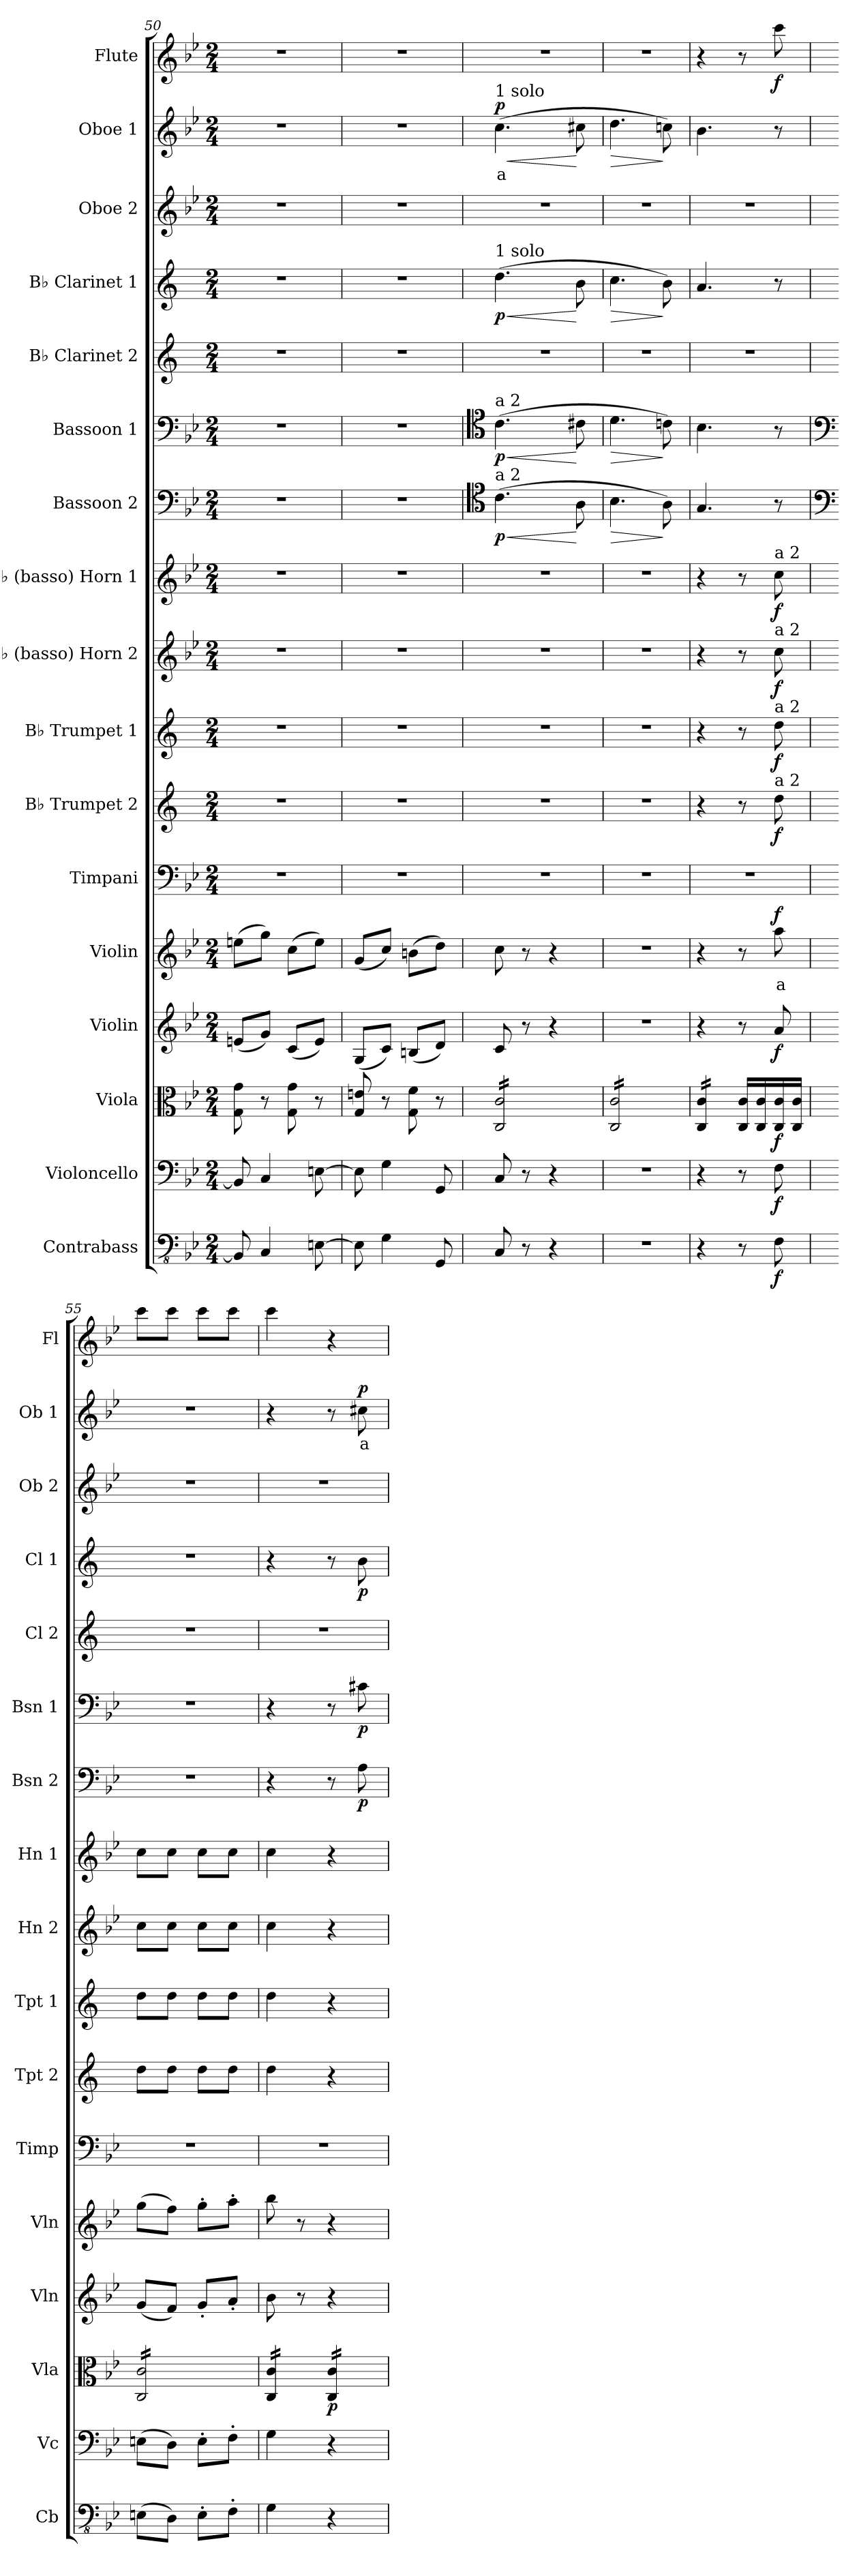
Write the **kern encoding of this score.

**kern	**dynam	**kern	**dynam	**kern	**dynam	**kern	**dynam	**kern	**text	**dynam	**kern	**kern	**dynam	**kern	**dynam	**kern	**dynam	**kern	**dynam	**kern	**dynam	**kern	**dynam	**kern	**kern	**dynam	**kern	**kern	**text	**dynam	**kern	**dynam
*part17	*part17	*part16	*part16	*part15	*part15	*part14	*part14	*part13	*part13	*part13	*part12	*part11	*part11	*part10	*part10	*part9	*part9	*part8	*part8	*part7	*part7	*part6	*part6	*part5	*part4	*part4	*part3	*part2	*part2	*part2	*part1	*part1
*staff17	*staff17	*staff16	*staff16	*staff15	*staff15	*staff14	*staff14	*staff13	*staff13	*staff13	*staff12	*staff11	*staff11	*staff10	*staff10	*staff9	*staff9	*staff8	*staff8	*staff7	*staff7	*staff6	*staff6	*staff5	*staff4	*staff4	*staff3	*staff2	*staff2	*staff2	*staff1	*staff1
*I"Contrabass	*	*I"Violoncello	*	*I"Viola	*	*I"Violin	*	*I"Violin	*	*	*I"Timpani	*I"B♭ Trumpet 2	*	*I"B♭ Trumpet 1	*	*I"B♭ (basso) Horn 2	*	*I"B♭ (basso) Horn 1	*	*I"Bassoon 2	*	*I"Bassoon 1	*	*I"B♭ Clarinet 2	*I"B♭ Clarinet 1	*	*I"Oboe 2	*I"Oboe 1	*	*	*I"Flute	*
*I'Cb	*	*I'Vc	*	*I'Vla	*	*I'Vln	*	*I'Vln	*	*	*I'Timp	*I'Tpt 2	*	*I'Tpt 1	*	*I'Hn 2	*	*I'Hn 1	*	*I'Bsn 2	*	*I'Bsn 1	*	*I'Cl 2	*I'Cl 1	*	*I'Ob 2	*I'Ob 1	*	*	*I'Fl	*
*clefFv4	*	*clefF4	*	*clefC3	*	*clefG2	*	*clefG2	*	*	*clefF4	*clefG2	*	*clefG2	*	*clefG2	*	*clefG2	*	*clefF4	*	*clefF4	*	*clefG2	*clefG2	*	*clefG2	*clefG2	*	*	*clefG2	*
*	*	*	*	*	*	*	*	*	*	*	*	*ITrd1c2	*	*ITrd1c2	*	*ITrd8c14	*	*ITrd8c14	*	*	*	*	*	*ITrd1c2	*ITrd1c2	*	*	*	*	*	*	*
*k[b-e-]	*	*k[b-e-]	*	*k[b-e-]	*	*k[b-e-]	*	*k[b-e-]	*	*	*k[b-e-]	*k[b-e-]	*	*k[b-e-]	*	*k[b-e-]	*	*k[b-e-]	*	*k[b-e-]	*	*k[b-e-]	*	*k[b-e-]	*k[b-e-]	*	*k[b-e-]	*k[b-e-]	*	*	*k[b-e-]	*
*M2/4	*	*M2/4	*	*M2/4	*	*M2/4	*	*M2/4	*	*	*M2/4	*M2/4	*	*M2/4	*	*M2/4	*	*M2/4	*	*M2/4	*	*M2/4	*	*M2/4	*M2/4	*	*M2/4	*M2/4	*	*	*M2/4	*
=50	=50	=50	=50	=50	=50	=50	=50	=50	=50	=50	=50	=50	=50	=50	=50	=50	=50	=50	=50	=50	=50	=50	=50	=50	=50	=50	=50	=50	=50	=50	=50	=50
8BBB/]	.	8BB/]	.	8G\ 8g\	.	(<8en/L	.	(>8een\L	.	.	2r	2r	.	2r	.	2r	.	2r	.	2r	.	2r	.	2r	2r	.	2r	2r	.	.	2r	.
4CC/	.	4C/	.	8r	.	8g/J)	.	8gg\J)	.	.	.	.	.	.	.	.	.	.	.	.	.	.	.	.	.	.	.	.	.	.	.	.
.	.	.	.	8G\ 8g\	.	(<8c/L	.	(>8cc\L	.	.	.	.	.	.	.	.	.	.	.	.	.	.	.	.	.	.	.	.	.	.	.	.
[8EEn\	.	[8En\	.	8r	.	8e/J)	.	8ee\J)	.	.	.	.	.	.	.	.	.	.	.	.	.	.	.	.	.	.	.	.	.	.	.	.
=51	=51	=51	=51	=51	=51	=51	=51	=51	=51	=51	=51	=51	=51	=51	=51	=51	=51	=51	=51	=51	=51	=51	=51	=51	=51	=51	=51	=51	=51	=51	=51	=51
8EE\]	.	8E\]	.	8G/ 8en/	.	(<8G/L	.	(<8g/L	.	.	2r	2r	.	2r	.	2r	.	2r	.	2r	.	2r	.	2r	2r	.	2r	2r	.	.	2r	.
4GG\	.	4G\	.	8r	.	8c/J)	.	8cc/J)	.	.	.	.	.	.	.	.	.	.	.	.	.	.	.	.	.	.	.	.	.	.	.	.
.	.	.	.	8G\ 8f\	.	(<8Bn/L	.	(>8bn\L	.	.	.	.	.	.	.	.	.	.	.	.	.	.	.	.	.	.	.	.	.	.	.	.
8GGG/	.	8GG/	.	8r	.	8d/J)	.	8dd\J)	.	.	.	.	.	.	.	.	.	.	.	.	.	.	.	.	.	.	.	.	.	.	.	.
=52	=52	=52	=52	=52	=52	=52	=52	=52	=52	=52	=52	=52	=52	=52	=52	=52	=52	=52	=52	=52	=52	=52	=52	=52	=52	=52	=52	=52	=52	=52	=52	=52
*	*	*	*	*	*	*	*	*	*	*	*	*	*	*	*	*	*	*	*	*clefC4	*	*clefC4	*	*	*	*	*	*	*	*	*	*
!	!	!	!	!	!	!	!	!	!	!	!	!	!	!	!	!	!	!	!	!	!	!	!	!	!	!	!	!LO:TX:a:t=1 solo	!	!	!	!
!	!	!	!	!	!	!	!	!	!	!	!	!	!	!	!	!	!	!	!	!	!	!	!	!	!LO:TX:a:t=1 solo	!	!	!	!	!	!	!
!	!	!	!	!	!	!	!	!	!	!	!	!	!	!	!	!	!	!	!	!	!	!LO:TX:a:t=a 2	!	!	!	!	!	!	!	!	!	!
!	!	!	!	!	!	!	!	!	!	!	!	!	!	!	!	!	!	!	!	!LO:TX:a:t=a 2	!	!	!	!	!	!	!	!	!	!	!	!
!	!	!	!	!	!	!	!	!	!	!	!	!	!	!	!	!	!	!	!	!	!LO:HP:b	!	!LO:HP:b	!	!	!LO:HP:b	!	!	!LO:LY:b:color=#FF0000	!LO:HP:b	!	!
!	!	!	!	!	!	!	!	!	!	!	!	!	!	!	!	!	!	!	!	!	!LO:DY:n=1:b	!	!LO:DY:n=1:b	!	!	!LO:DY:n=1:b	!	!	!	!LO:DY:n=1:b	!	!
*	*	*	*	*tremolo	*	*	*	*	*	*	*	*	*	*	*	*	*	*	*	*	*	*	*	*	*	*	*	*	*	*	*	*
8CC/	.	8C/	.	16C/ 16c/LL	.	8c/	.	8cc\	.	.	2r	2r	.	2r	.	2r	.	2r	.	(>4.c\	< p	(>4.c\	< p	2r	(>4.cc\	< p	2r	(>4.cc\	a	< p	2r	.
.	.	.	.	16C/ 16c/	.	.	.	.	.	.	.	.	.	.	.	.	.	.	.	.	.	.	.	.	.	.	.	.	.	.	.	.
8r	.	8r	.	16C/ 16c/	.	8r	.	8r	.	.	.	.	.	.	.	.	.	.	.	.	.	.	.	.	.	.	.	.	.	.	.	.
.	.	.	.	16C/ 16c/	.	.	.	.	.	.	.	.	.	.	.	.	.	.	.	.	.	.	.	.	.	.	.	.	.	.	.	.
4r	.	4r	.	16C/ 16c/	.	4r	.	4r	.	.	.	.	.	.	.	.	.	.	.	.	.	.	.	.	.	.	.	.	.	.	.	.
.	.	.	.	16C/ 16c/	.	.	.	.	.	.	.	.	.	.	.	.	.	.	.	.	.	.	.	.	.	.	.	.	.	.	.	.
.	.	.	.	16C/ 16c/	.	.	.	.	.	.	.	.	.	.	.	.	.	.	.	8A\	[	8c#X\	[	.	8a\	[	.	8cc#X\	.	[	.	.
.	.	.	.	16C/ 16c/JJ	.	.	.	.	.	.	.	.	.	.	.	.	.	.	.	.	.	.	.	.	.	.	.	.	.	.	.	.
=53	=53	=53	=53	=53	=53	=53	=53	=53	=53	=53	=53	=53	=53	=53	=53	=53	=53	=53	=53	=53	=53	=53	=53	=53	=53	=53	=53	=53	=53	=53	=53	=53
!	!	!	!	!	!	!	!	!	!	!	!	!	!	!	!	!	!	!	!	!	!LO:HP:b	!	!LO:HP:b	!	!	!LO:HP:b	!	!	!	!LO:HP:b	!	!
2r	.	2r	.	16C/ 16c/LL	.	2r	.	2r	.	.	2r	2r	.	2r	.	2r	.	2r	.	4.B-\	>	4.d\	>	2r	4.b-\	>	2r	4.dd\	.	>	2r	.
.	.	.	.	16C/ 16c/	.	.	.	.	.	.	.	.	.	.	.	.	.	.	.	.	.	.	.	.	.	.	.	.	.	.	.	.
.	.	.	.	16C/ 16c/	.	.	.	.	.	.	.	.	.	.	.	.	.	.	.	.	.	.	.	.	.	.	.	.	.	.	.	.
.	.	.	.	16C/ 16c/	.	.	.	.	.	.	.	.	.	.	.	.	.	.	.	.	.	.	.	.	.	.	.	.	.	.	.	.
.	.	.	.	16C/ 16c/	.	.	.	.	.	.	.	.	.	.	.	.	.	.	.	.	.	.	.	.	.	.	.	.	.	.	.	.
.	.	.	.	16C/ 16c/	.	.	.	.	.	.	.	.	.	.	.	.	.	.	.	.	.	.	.	.	.	.	.	.	.	.	.	.
.	.	.	.	16C/ 16c/	.	.	.	.	.	.	.	.	.	.	.	.	.	.	.	8A\)	]	8cn\)	]	.	8a\)	]	.	8ccn\)	.	]	.	.
.	.	.	.	16C/ 16c/JJ	.	.	.	.	.	.	.	.	.	.	.	.	.	.	.	.	.	.	.	.	.	.	.	.	.	.	.	.
=54	=54	=54	=54	=54	=54	=54	=54	=54	=54	=54	=54	=54	=54	=54	=54	=54	=54	=54	=54	=54	=54	=54	=54	=54	=54	=54	=54	=54	=54	=54	=54	=54
4r	.	4r	.	16C/ 16c/LL	.	4r	.	4r	.	.	2r	4r	.	4r	.	4r	.	4r	.	4.G/	.	4.B-\	.	2r	4.g/	.	2r	4.b-\	.	.	4r	.
.	.	.	.	16C/ 16c/	.	.	.	.	.	.	.	.	.	.	.	.	.	.	.	.	.	.	.	.	.	.	.	.	.	.	.	.
.	.	.	.	16C/ 16c/	.	.	.	.	.	.	.	.	.	.	.	.	.	.	.	.	.	.	.	.	.	.	.	.	.	.	.	.
.	.	.	.	16C/ 16c/JJ	.	.	.	.	.	.	.	.	.	.	.	.	.	.	.	.	.	.	.	.	.	.	.	.	.	.	.	.
*	*	*	*	*Xtremolo	*	*	*	*	*	*	*	*	*	*	*	*	*	*	*	*	*	*	*	*	*	*	*	*	*	*	*	*
8r	.	8r	.	16C/ 16c/LL	.	8r	.	8r	.	.	.	8r	.	8r	.	8r	.	8r	.	.	.	.	.	.	.	.	.	.	.	.	8r	.
.	.	.	.	16C/ 16c/	.	.	.	.	.	.	.	.	.	.	.	.	.	.	.	.	.	.	.	.	.	.	.	.	.	.	.	.
!	!	!	!	!	!	!	!	!	!	!	!	!	!	!	!	!	!	!LO:TX:a:t=a 2	!	!	!	!	!	!	!	!	!	!	!	!	!	!
!	!	!	!	!	!	!	!	!	!	!	!	!	!	!	!	!LO:TX:a:t=a 2	!	!	!	!	!	!	!	!	!	!	!	!	!	!	!	!
!	!	!	!	!	!	!	!	!	!	!	!	!	!	!LO:TX:a:t=a 2	!	!	!	!	!	!	!	!	!	!	!	!	!	!	!	!	!	!
!	!	!	!	!	!	!	!	!	!	!	!	!LO:TX:a:t=a 2	!	!	!	!	!	!	!	!	!	!	!	!	!	!	!	!	!	!	!	!
!	!LO:DY:b	!	!LO:DY:b	!	!LO:DY:b	!	!LO:DY:b	!	!LO:LY:b:color=#FF0000	!LO:DY:b	!	!	!LO:DY:b	!	!LO:DY:b	!	!LO:DY:b	!	!LO:DY:b	!	!	!	!	!	!	!	!	!	!	!	!	!LO:DY:b
8FF\	f	8F\	f	16C/ 16c/	f	8a/	f	8aa\	a	f	.	8cc\	f	8cc\	f	8c\	f	8c\	f	8r	.	8r	.	.	8r	.	.	8r	.	.	8ccc\	f
.	.	.	.	16C/ 16c/JJ	.	.	.	.	.	.	.	.	.	.	.	.	.	.	.	.	.	.	.	.	.	.	.	.	.	.	.	.
=55	=55	=55	=55	=55	=55	=55	=55	=55	=55	=55	=55	=55	=55	=55	=55	=55	=55	=55	=55	=55	=55	=55	=55	=55	=55	=55	=55	=55	=55	=55	=55	=55
*	*	*	*	*	*	*	*	*	*	*	*	*	*	*	*	*	*	*	*	*clefF4	*	*clefF4	*	*	*	*	*	*	*	*	*	*
*	*	*	*	*tremolo	*	*	*	*	*	*	*	*	*	*	*	*	*	*	*	*	*	*	*	*	*	*	*	*	*	*	*	*
(>8EEn\L	.	(>8En\L	.	16C/ 16c/LL	.	(<8g/L	.	(>8gg\L	.	.	2r	8cc\L	.	8cc\L	.	8c\L	.	8c\L	.	2r	.	2r	.	2r	2r	.	2r	2r	.	.	8ccc\L	.
.	.	.	.	16C/ 16c/	.	.	.	.	.	.	.	.	.	.	.	.	.	.	.	.	.	.	.	.	.	.	.	.	.	.	.	.
8DD\J)	.	8D\J)	.	16C/ 16c/	.	8f/J)	.	8ff\J)	.	.	.	8cc\J	.	8cc\J	.	8c\J	.	8c\J	.	.	.	.	.	.	.	.	.	.	.	.	8ccc\J	.
.	.	.	.	16C/ 16c/	.	.	.	.	.	.	.	.	.	.	.	.	.	.	.	.	.	.	.	.	.	.	.	.	.	.	.	.
8EE'\L	.	8E'\L	.	16C/ 16c/	.	8g'/L	.	8gg'\L	.	.	.	8cc\L	.	8cc\L	.	8c\L	.	8c\L	.	.	.	.	.	.	.	.	.	.	.	.	8ccc\L	.
.	.	.	.	16C/ 16c/	.	.	.	.	.	.	.	.	.	.	.	.	.	.	.	.	.	.	.	.	.	.	.	.	.	.	.	.
8FF'\J	.	8F'\J	.	16C/ 16c/	.	8a'/J	.	8aa'\J	.	.	.	8cc\J	.	8cc\J	.	8c\J	.	8c\J	.	.	.	.	.	.	.	.	.	.	.	.	8ccc\J	.
.	.	.	.	16C/ 16c/JJ	.	.	.	.	.	.	.	.	.	.	.	.	.	.	.	.	.	.	.	.	.	.	.	.	.	.	.	.
=56	=56	=56	=56	=56	=56	=56	=56	=56	=56	=56	=56	=56	=56	=56	=56	=56	=56	=56	=56	=56	=56	=56	=56	=56	=56	=56	=56	=56	=56	=56	=56	=56
4GG\	.	4G\	.	16C/ 16c/LL	.	8b-\	.	8bb-\	.	.	2r	4cc\	.	4cc\	.	4c\	.	4c\	.	4r	.	4r	.	2r	4r	.	2r	4r	.	.	4ccc\	.
.	.	.	.	16C/ 16c/	.	.	.	.	.	.	.	.	.	.	.	.	.	.	.	.	.	.	.	.	.	.	.	.	.	.	.	.
.	.	.	.	16C/ 16c/	.	8r	.	8r	.	.	.	.	.	.	.	.	.	.	.	.	.	.	.	.	.	.	.	.	.	.	.	.
.	.	.	.	16C/ 16c/JJ	.	.	.	.	.	.	.	.	.	.	.	.	.	.	.	.	.	.	.	.	.	.	.	.	.	.	.	.
!	!	!	!	!	!LO:DY:b	!	!	!	!	!	!	!	!	!	!	!	!	!	!	!	!	!	!	!	!	!	!	!	!	!	!	!
4r	.	4r	.	16C/ 16c/LL	p	4r	.	4r	.	.	.	4r	.	4r	.	4r	.	4r	.	8r	.	8r	.	.	8r	.	.	8r	.	.	4r	.
.	.	.	.	16C/ 16c/	.	.	.	.	.	.	.	.	.	.	.	.	.	.	.	.	.	.	.	.	.	.	.	.	.	.	.	.
!	!	!	!	!	!	!	!	!	!	!	!	!	!	!	!	!	!	!	!	!	!LO:DY:b	!	!LO:DY:b	!	!	!LO:DY:b	!	!	!LO:LY:b:color=#FF0000	!LO:DY:b	!	!
.	.	.	.	16C/ 16c/	.	.	.	.	.	.	.	.	.	.	.	.	.	.	.	8A\	p	8c#X\	p	.	8a\	p	.	8cc#X\	a	p	.	.
.	.	.	.	16C/ 16c/JJ	.	.	.	.	.	.	.	.	.	.	.	.	.	.	.	.	.	.	.	.	.	.	.	.	.	.	.	.
*	*	*	*	*Xtremolo	*	*	*	*	*	*	*	*	*	*	*	*	*	*	*	*	*	*	*	*	*	*	*	*	*	*	*	*
=	=	=	=	=	=	=	=	=	=	=	=	=	=	=	=	=	=	=	=	=	=	=	=	=	=	=	=	=	=	=	=	=
*-	*-	*-	*-	*-	*-	*-	*-	*-	*-	*-	*-	*-	*-	*-	*-	*-	*-	*-	*-	*-	*-	*-	*-	*-	*-	*-	*-	*-	*-	*-	*-	*-
